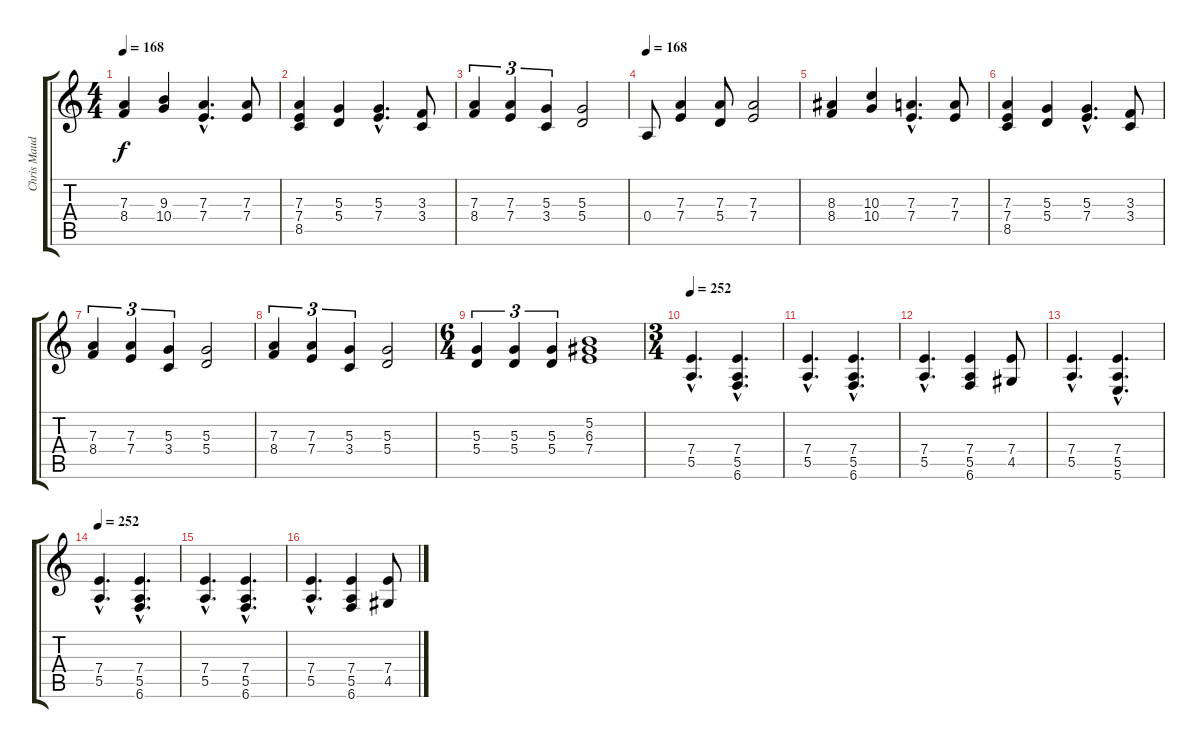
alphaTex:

\track ("Chris Maudling (Rhythm)" "Chris Maud") {instrument distortionguitar}
\staff {score tabs}
\tuning (B3 Gb3 D3 A2 E2 B1) {hide}
\ts (4 4)
\tempo 168
\clef g2
\ks c
(7.3 8.4).4{dy f} (9.3 10.4).4 (7.3{hac} 7.4{hac}).4{d} (7.3 7.4).8 |
(7.3 7.4 8.5).4 (5.3 5.4).4 (5.3{hac} 7.4{hac}).4{d} (3.3 3.4).8 |
(7.3 8.4).4{tu (3 2)} (7.3 7.4).4{tu (3 2)} (5.3 3.4).4{tu (3 2)} (5.3 5.4).2 |
\tempo 168
0.4.8 (7.3 7.4).4 (7.3 5.4).8 (7.3 7.4).2 |
(8.3 8.4).4 (10.3 10.4).4 (7.3{hac} 7.4{hac}).4{d} (7.3 7.4).8 |
(7.3 7.4 8.5).4 (5.3 5.4).4 (5.3{hac} 7.4{hac}).4{d} (3.3 3.4).8 |
(7.3 8.4).4{tu (3 2)} (7.3 7.4).4{tu (3 2)} (5.3 3.4).4{tu (3 2)} (5.3 5.4).2 |
(7.3 8.4).4{tu (3 2)} (7.3 7.4).4{tu (3 2)} (5.3 3.4).4{tu (3 2)} (5.3 5.4).2 |
\ts (6 4)
(5.3 5.4).4{tu (3 2)} (5.3 5.4).4{tu (3 2)} (5.3 5.4).4{tu (3 2)} (5.2 6.3 7.4).1 |
\ts (3 4)
\tempo 252
(7.4{hac} 5.5{hac}).4{d} (7.4{hac} 5.5{hac} 6.6{hac}).4{d} |
(7.4{hac} 5.5{hac}).4{d} (7.4{hac} 5.5{hac} 6.6{hac}).4{d} |
(7.4{hac} 5.5{hac}).4{d} (7.4 5.5 6.6).4 (7.4 4.5).8 |
(7.4{hac} 5.5{hac}).4{d} (7.4{hac} 5.5{hac} 5.6{hac}).4{d} |
\tempo 252
(7.4{hac} 5.5{hac}).4{d} (7.4{hac} 5.5{hac} 6.6{hac}).4{d} |
(7.4{hac} 5.5{hac}).4{d} (7.4{hac} 5.5{hac} 6.6{hac}).4{d} |
(7.4{hac} 5.5{hac}).4{d} (7.4 5.5 6.6).4 (7.4 4.5).8
